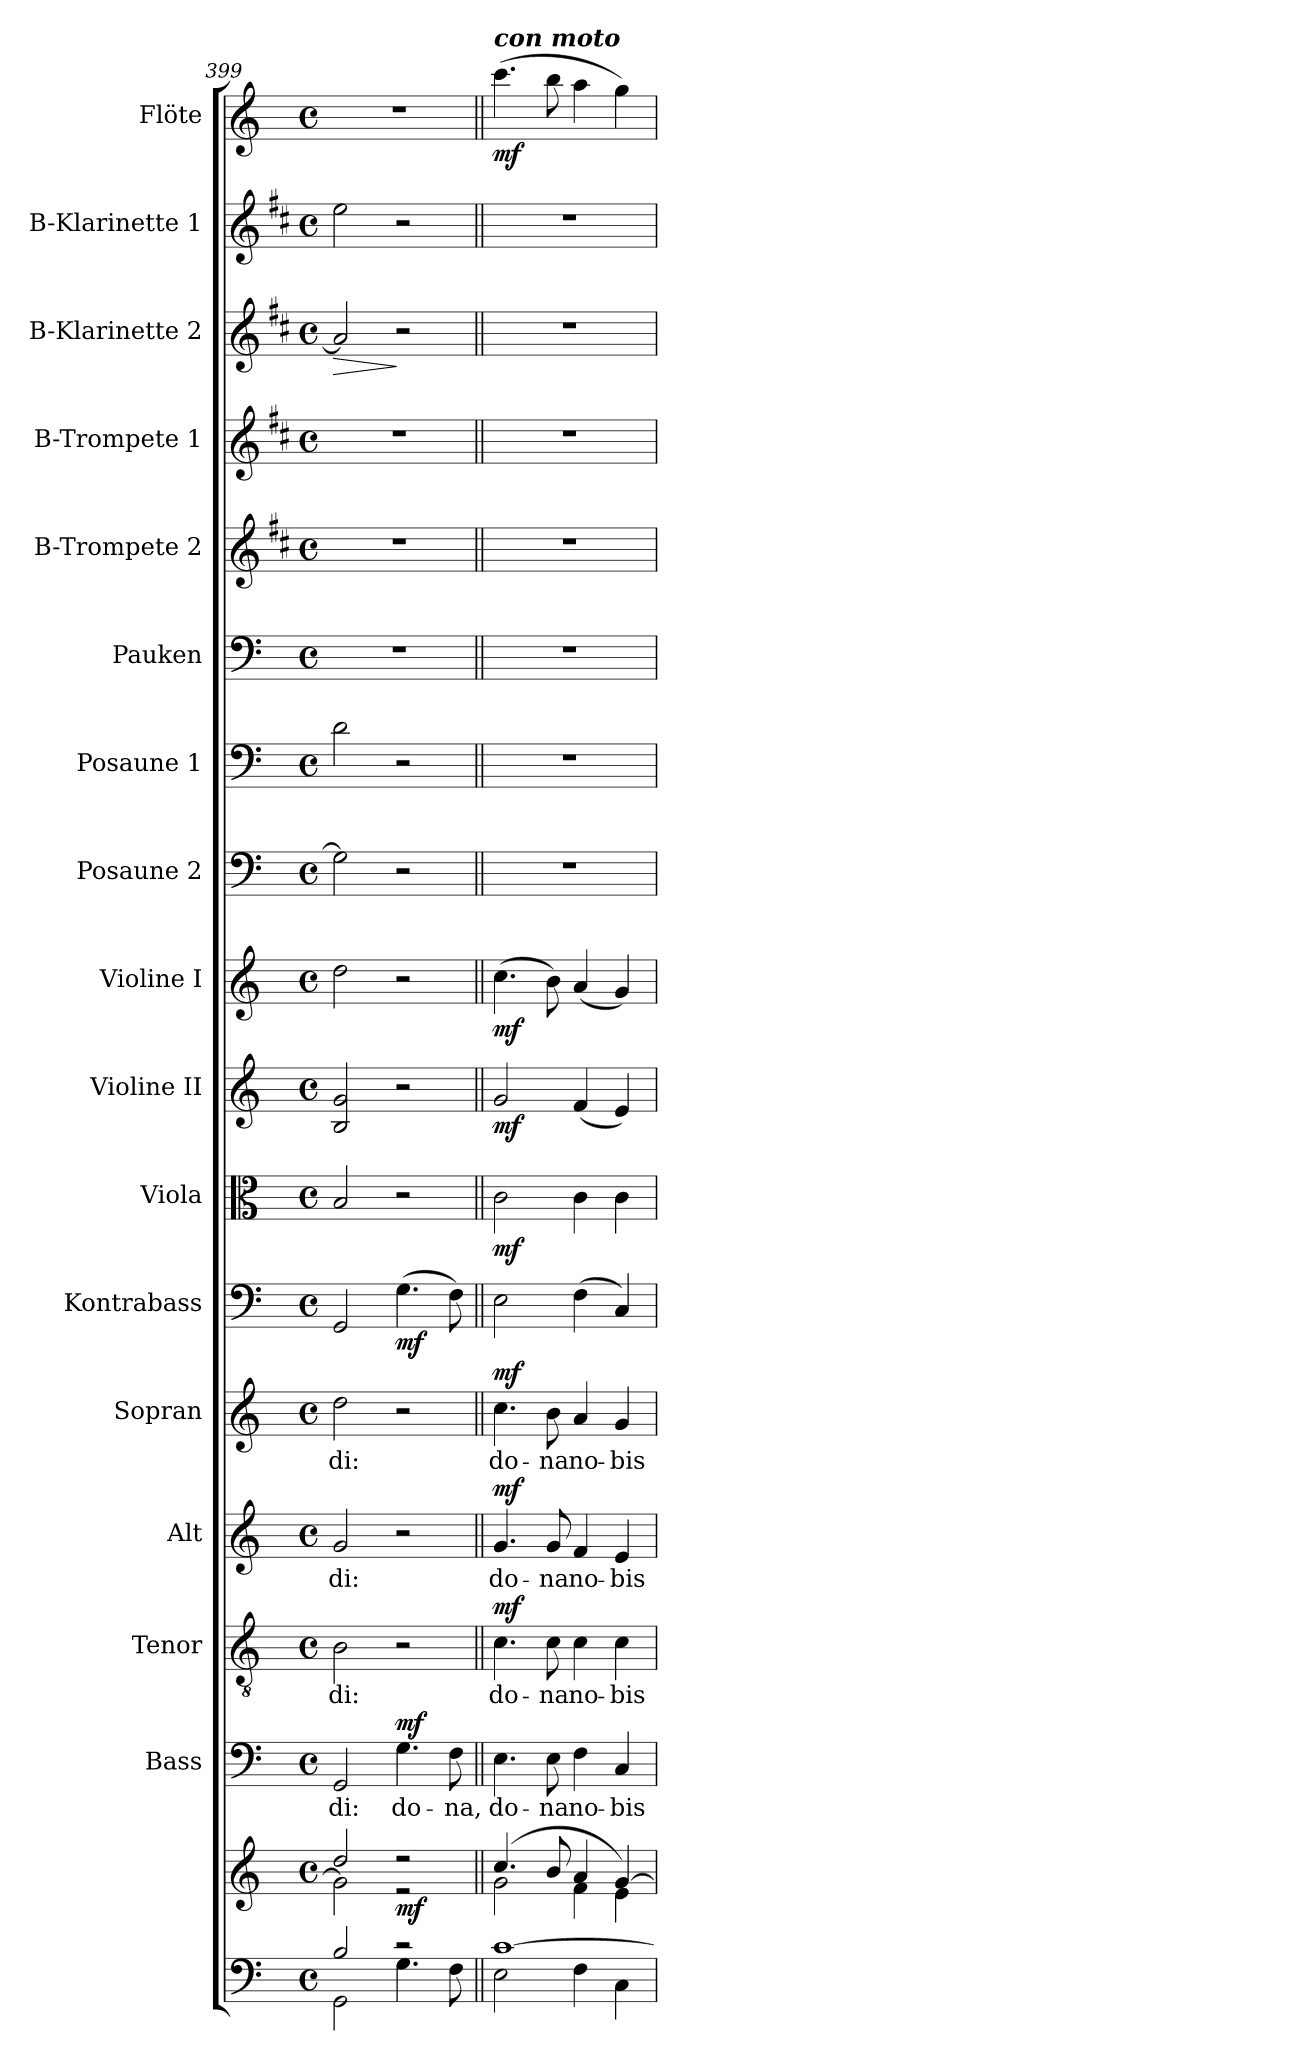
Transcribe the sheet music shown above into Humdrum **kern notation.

**kern	**kern	**dynam	**kern	**text	**dynam	**kern	**text	**dynam	**kern	**text	**dynam	**kern	**text	**dynam	**kern	**dynam	**kern	**dynam	**kern	**dynam	**kern	**dynam	**kern	**kern	**kern	**kern	**kern	**kern	**dynam	**kern	**kern	**dynam
*part17	*part17	*part17	*part16	*part16	*part16	*part15	*part15	*part15	*part14	*part14	*part14	*part13	*part13	*part13	*part12	*part12	*part11	*part11	*part10	*part10	*part9	*part9	*part8	*part7	*part6	*part5	*part4	*part3	*part3	*part2	*part1	*part1
*staff18	*staff17	*staff17/18	*staff16	*staff16	*staff16	*staff15	*staff15	*staff15	*staff14	*staff14	*staff14	*staff13	*staff13	*staff13	*staff12	*staff12	*staff11	*staff11	*staff10	*staff10	*staff9	*staff9	*staff8	*staff7	*staff6	*staff5	*staff4	*staff3	*staff3	*staff2	*staff1	*staff1
*	*	*	*I"Bass	*	*	*I"Tenor	*	*	*I"Alt	*	*	*I"Sopran	*	*	*I"Kontrabass	*	*I"Viola	*	*I"Violine II	*	*I"Violine I	*	*I"Posaune 2	*I"Posaune 1	*I"Pauken	*I"B-Trompete 2	*I"B-Trompete 1	*I"B-Klarinette 2	*	*I"B-Klarinette 1	*I"Flöte	*
*	*	*	*I'B.	*	*	*I'T.	*	*	*I'A.	*	*	*I'S.	*	*	*I'Kb.	*	*I'Vla.	*	*I'Vl. II	*	*I'Vl. I	*	*I'Pos. 2	*I'Pos. 1	*I'Pk.	*I'B Trp. 2	*I'B Trp. 1	*I'B Kl. 2	*	*I'B Kl. 1	*I'Fl.	*
*clefF4	*clefG2	*	*clefF4	*	*	*clefGv2	*	*	*clefG2	*	*	*clefG2	*	*	*clefF4	*	*clefC3	*	*clefG2	*	*clefG2	*	*clefF4	*clefF4	*clefF4	*clefG2	*clefG2	*clefG2	*	*clefG2	*clefG2	*
*	*	*	*	*	*	*	*	*	*	*	*	*	*	*	*ITrd7c12	*	*	*	*	*	*	*	*	*	*	*ITrd1c2	*ITrd1c2	*ITrd1c2	*	*ITrd1c2	*	*
*k[]	*k[]	*	*k[]	*	*	*k[]	*	*	*k[]	*	*	*k[]	*	*	*k[]	*	*k[]	*	*k[]	*	*k[]	*	*k[]	*k[]	*k[]	*k[]	*k[]	*k[]	*	*k[]	*k[]	*
*C:	*C:	*	*C:	*	*	*C:	*	*	*C:	*	*	*C:	*	*	*C:	*	*C:	*	*C:	*	*C:	*	*C:	*C:	*C:	*C:	*C:	*C:	*	*C:	*C:	*
*M4/4	*M4/4	*	*M4/4	*	*	*M4/4	*	*	*M4/4	*	*	*M4/4	*	*	*M4/4	*	*M4/4	*	*M4/4	*	*M4/4	*	*M4/4	*M4/4	*M4/4	*M4/4	*M4/4	*M4/4	*	*M4/4	*M4/4	*
*met(c)	*met(c)	*	*met(c)	*	*	*met(c)	*	*	*met(c)	*	*	*met(c)	*	*	*met(c)	*	*met(c)	*	*met(c)	*	*met(c)	*	*met(c)	*met(c)	*met(c)	*met(c)	*met(c)	*met(c)	*	*met(c)	*met(c)	*
=399	=399	=399	=399	=399	=399	=399	=399	=399	=399	=399	=399	=399	=399	=399	=399	=399	=399	=399	=399	=399	=399	=399	=399	=399	=399	=399	=399	=399	=399	=399	=399	=399
*^	*^	*	*	*	*	*	*	*	*	*	*	*	*	*	*	*	*	*	*	*	*	*	*	*	*	*	*	*	*	*	*	*
!	!	!	!	!	!	!LO:LY:b	!	!	!LO:LY:b	!	!	!LO:LY:b	!	!	!LO:LY:b	!	!	!	!	!	!	!	!	!	!	!	!	!	!	!	!LO:HP:b	!	!	!
2B/	2GG\	2dd/	2g\]	.	2GG/	-di:	.	2B\	-di:	.	2g/	-di:	.	2dd\	-di:	.	2GGG/	.	2B/	.	2B/ 2g/	.	2dd\	.	2G\]	2d\	1r	1r	1r	2g/]	>	2dd\	1r	.
!	!	!	!	!LO:DY:b	!	!LO:LY:b	!LO:DY:a	!	!	!	!	!	!	!	!	!	!	!LO:DY:b	!	!	!	!	!	!	!	!	!	!	!	!	!	!	!	!
2rc	4.G\	2r	2r	mf	4.G\	do-	mf	2r	.	.	2r	.	.	2r	.	.	(>4.GG\	mf	2r	.	2r	.	2r	.	2r	2r	.	.	.	2r	]	2r	.	.
!	!	!	!	!	!	!LO:LY:b	!	!	!	!	!	!	!	!	!	!	!	!	!	!	!	!	!	!	!	!	!	!	!	!	!	!	!	!
.	8F\	.	.	.	8F\	-na,	.	.	.	.	.	.	.	.	.	.	8FF\)	.	.	.	.	.	.	.	.	.	.	.	.	.	.	.	.	.
=400||	=400||	=400||	=400||	=400||	=400||	=400||	=400||	=400||	=400||	=400||	=400||	=400||	=400||	=400||	=400||	=400||	=400||	=400||	=400||	=400||	=400||	=400||	=400||	=400||	=400||	=400||	=400||	=400||	=400||	=400||	=400||	=400||	=400||	=400||
!	!	!	!	!	!	!	!	!	!	!	!	!	!	!	!	!	!	!	!	!	!	!	!	!	!	!	!	!	!	!	!	!	!LO:TX:a:Bi:t=con moto	!
!	!	!	!	!	!	!LO:LY:b	!	!	!LO:LY:b	!LO:DY:a	!	!LO:LY:b	!LO:DY:a	!	!LO:LY:b	!LO:DY:a	!	!	!	!LO:DY:b	!	!LO:DY:b	!	!LO:DY:b	!	!	!	!	!	!	!	!	!	!LO:DY:b
[>1c	2E\	(4.cc/	2g\	.	4.E\	do-	.	4.c\	do-	mf	4.g/	do-	mf	4.cc\	do-	mf	2EE\	.	2c\	mf	2g/	mf	(>4.cc\	mf	1r	1r	1r	1r	1r	1r	.	1r	(>4.ccc\	mf
!	!	!	!	!	!	!LO:LY:b	!	!	!LO:LY:b	!	!	!LO:LY:b	!	!	!LO:LY:b	!	!	!	!	!	!	!	!	!	!	!	!	!	!	!	!	!	!	!
.	.	8b/	.	.	8E\	-na	.	8c\	-na	.	8g/	-na	.	8b\	-na	.	.	.	.	.	.	.	8b\)	.	.	.	.	.	.	.	.	.	8bb\	.
!	!	!	!	!	!	!LO:LY:b	!	!	!LO:LY:b	!	!	!LO:LY:b	!	!	!LO:LY:b	!	!	!	!	!	!	!	!	!	!	!	!	!	!	!	!	!	!	!
.	4F\	4a/	4f\	.	4F\	no-	.	4c\	no-	.	4f/	no-	.	4a/	no-	.	(>4FF\	.	4c\	.	(<4f/	.	(<4a/	.	.	.	.	.	.	.	.	.	4aa\	.
!	!	!	!	!	!	!LO:LY:b	!	!	!LO:LY:b	!	!	!LO:LY:b	!	!	!LO:LY:b	!	!	!	!	!	!	!	!	!	!	!	!	!	!	!	!	!	!	!
.	4C\	[>4g/)	4e\	.	4C/	-bis	.	4c\	-bis	.	4e/	-bis	.	4g/	-bis	.	4CC/)	.	4c\	.	4e/)	.	4g/)	.	.	.	.	.	.	.	.	.	4gg\)	.
*v	*v	*	*	*	*	*	*	*	*	*	*	*	*	*	*	*	*	*	*	*	*	*	*	*	*	*	*	*	*	*	*	*	*	*
*	*v	*v	*	*	*	*	*	*	*	*	*	*	*	*	*	*	*	*	*	*	*	*	*	*	*	*	*	*	*	*	*	*	*
=	=	=	=	=	=	=	=	=	=	=	=	=	=	=	=	=	=	=	=	=	=	=	=	=	=	=	=	=	=	=	=	=
*-	*-	*-	*-	*-	*-	*-	*-	*-	*-	*-	*-	*-	*-	*-	*-	*-	*-	*-	*-	*-	*-	*-	*-	*-	*-	*-	*-	*-	*-	*-	*-	*-
